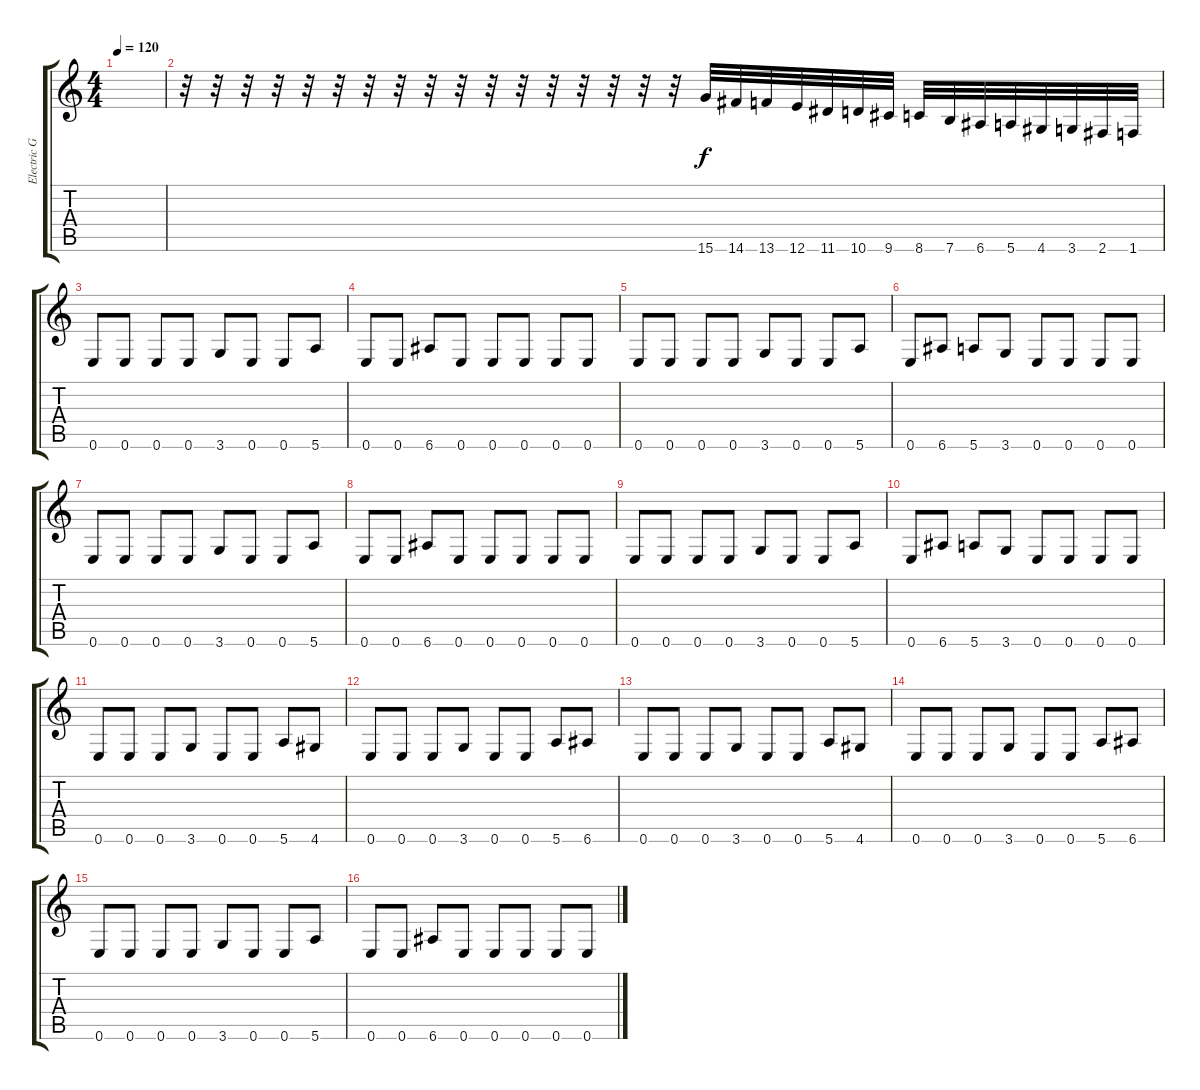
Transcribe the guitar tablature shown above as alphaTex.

\track ("Electric Guitar " "Electric G") {instrument distortionguitar}
\staff {score tabs}
\tuning (E4 B3 G3 D3 A2 E2) {hide}
\ts (4 4)
\tempo 120
\clef g2
\ks c
|
r.32 r.32 r.32 r.32 r.32 r.32 r.32 r.32 r.32 r.32 r.32 r.32 r.32 r.32 r.32 r.32 r.32 15.6.32 14.6.32 13.6.32 12.6.32 11.6.32 10.6.32 9.6.32 8.6.32 7.6.32 6.6.32 5.6.32 4.6.32 3.6.32 2.6.32 1.6.32 |
0.6.8 0.6.8 0.6.8 0.6.8 3.6.8 0.6.8 0.6.8 5.6.8 |
0.6.8 0.6.8 6.6.8 0.6.8 0.6.8 0.6.8 0.6.8 0.6.8 |
0.6.8 0.6.8 0.6.8 0.6.8 3.6.8 0.6.8 0.6.8 5.6.8 |
0.6.8 6.6.8 5.6.8 3.6.8 0.6.8 0.6.8 0.6.8 0.6.8 |
0.6.8 0.6.8 0.6.8 0.6.8 3.6.8 0.6.8 0.6.8 5.6.8 |
0.6.8 0.6.8 6.6.8 0.6.8 0.6.8 0.6.8 0.6.8 0.6.8 |
0.6.8 0.6.8 0.6.8 0.6.8 3.6.8 0.6.8 0.6.8 5.6.8 |
0.6.8 6.6.8 5.6.8 3.6.8 0.6.8 0.6.8 0.6.8 0.6.8 |
0.6.8 0.6.8 0.6.8 3.6.8 0.6.8 0.6.8 5.6.8 4.6.8 |
0.6.8 0.6.8 0.6.8 3.6.8 0.6.8 0.6.8 5.6.8 6.6.8 |
0.6.8 0.6.8 0.6.8 3.6.8 0.6.8 0.6.8 5.6.8 4.6.8 |
0.6.8 0.6.8 0.6.8 3.6.8 0.6.8 0.6.8 5.6.8 6.6.8 |
0.6.8 0.6.8 0.6.8 0.6.8 3.6.8 0.6.8 0.6.8 5.6.8 |
0.6.8 0.6.8 6.6.8 0.6.8 0.6.8 0.6.8 0.6.8 0.6.8
